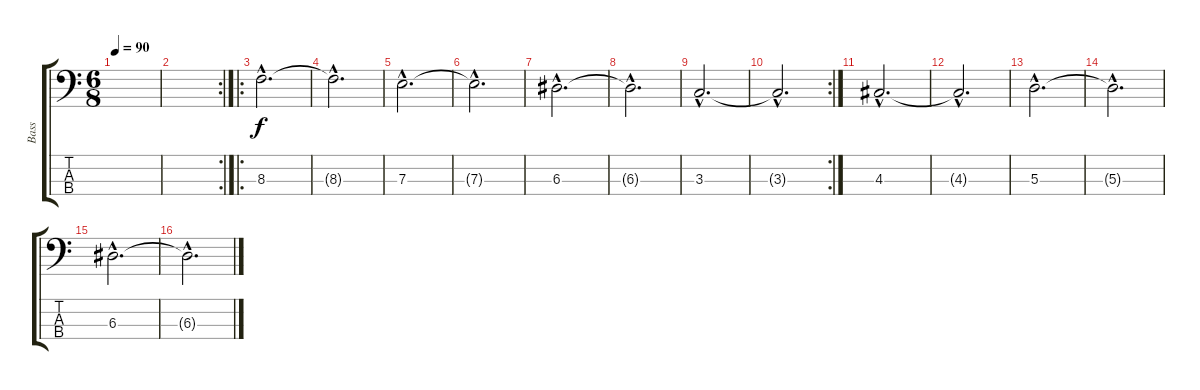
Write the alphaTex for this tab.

\track ("Bass" "Bass") {instrument acousticbass}
\staff {score tabs}
\tuning (G2 D2 A1 E1) {hide}
\ts (6 8)
\tempo 90
\clef f4
\ks c
|
\rc 2
|
\ro
8.3{hac}.2{d} |
8.3{hac t}.2{d} |
7.3{hac}.2{d} |
7.3{hac t}.2{d} |
6.3{hac}.2{d} |
6.3{hac t}.2{d} |
3.3{hac}.2{d} |
\rc 2
3.3{hac t}.2{d} |
4.3{hac}.2{d} |
4.3{hac t}.2{d} |
5.3{hac}.2{d} |
5.3{hac t}.2{d} |
6.3{hac}.2{d} |
6.3{hac t}.2{d}
